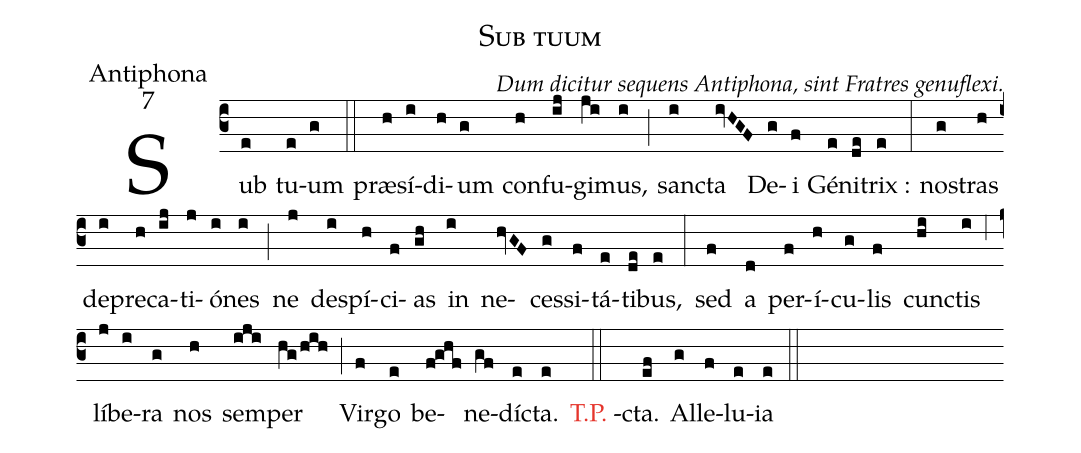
name:Sub tuum;
office-part:Antiphona;
mode:7;
commentary:Dum dicitur sequens Antiphona, sint Fratres genuflexi.;
%%
(c3)
Sub(e) tu(e)um(g) (::)
præ(h)sí(i)di(h)um(g) con(h)fu(ij)gi(ji)mus,(i) (;) san(i)cta(ivHGF) De(g)i(f) Gé(e)ni(de)trix :(e) (:)
 no(g)stras(h) de(i)pre(h)ca(ij)ti(j)ó(i)nes(i) (;) ne(j) de(i)spí(h)ci(f)as(gh) in(i) ne(hvGF)ces(g)si(f)tá(e)ti(de)bus,(e) (:)
 sed(f) a(d) per(f)í(h)cu(g)lis(f) cun(hi)ctis(i) (,6) lí(j)be(i)ra(g) nos(h) sem(iji)per(hg/hih) (;) Vir(f)go(e) be(f!ghf)ne(gf)dí(e)cta.(e) (::)
<c>T.P.</c> -cta.(ef) Al(g)le(f)lu(e)ia(e) (::)
